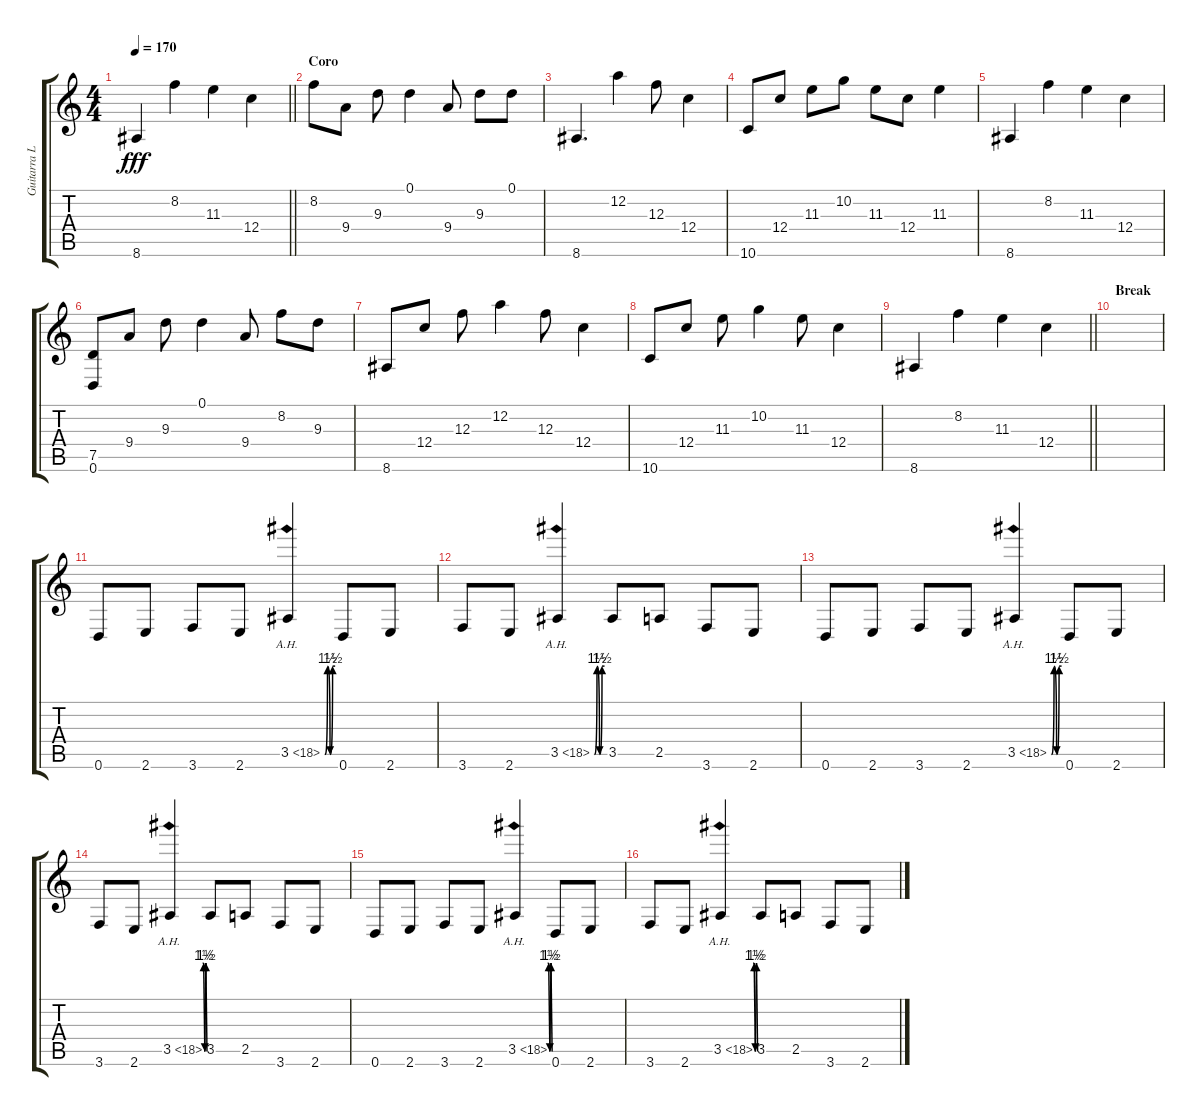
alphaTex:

\track ("Guitarra Lider" "Guitarra L") {instrument overdrivenguitar}
\staff {score tabs}
\tuning (D4 A3 F3 C3 G2 D2) {hide}
\ts (4 4)
\tempo 170
\clef g2
\barLineRight lightlight
\ks c
8.6.4{dy fff} 8.2.4 11.3.4 12.4.4 |
\section ("" "Coro")
8.2.8 9.4.8 9.3.8 0.1.4 9.4.8 9.3.8 0.1.8 |
8.6.4{d} 12.2.4 12.3.8 12.4.4 |
10.6.8 12.4.8 11.3.8 10.2.8 11.3.8 12.4.8 11.3.4 |
8.6.4 8.2.4 11.3.4 12.4.4 |
(7.5 0.6).8 9.4.8 9.3.8 0.1.4 9.4.8 8.2.8 9.3.8 |
8.6.8 12.4.8 12.3.8 12.2.4 12.3.8 12.4.4 |
10.6.8 12.4.8 11.3.8 10.2.4 11.3.8 12.4.4 |
\barLineRight lightlight
8.6.4 8.2.4 11.3.4 12.4.4 |
\section ("" "Break")
|
0.6.8 2.6.8 3.6.8 2.6.8 3.5{be (custom 0 0 15 6 30 0 45 6 60 6) ah 15}.4 0.6.8 2.6.8 |
3.6.8 2.6.8 3.5{be (custom 0 0 15 6 30 0 45 6 60 6) ah 15}.4 3.5.8 2.5.8 3.6.8 2.6.8 |
0.6.8 2.6.8 3.6.8 2.6.8 3.5{be (custom 0 0 15 6 30 0 45 6 60 6) ah 15}.4 0.6.8 2.6.8 |
3.6.8 2.6.8 3.5{be (custom 0 0 15 6 30 0 45 6 60 6) ah 15}.4 3.5.8 2.5.8 3.6.8 2.6.8 |
0.6.8 2.6.8 3.6.8 2.6.8 3.5{be (custom 0 0 15 6 30 0 45 6 60 6) ah 15}.4 0.6.8 2.6.8 |
3.6.8 2.6.8 3.5{be (custom 0 0 15 6 30 0 45 6 60 6) ah 15}.4 3.5.8 2.5.8 3.6.8 2.6.8
